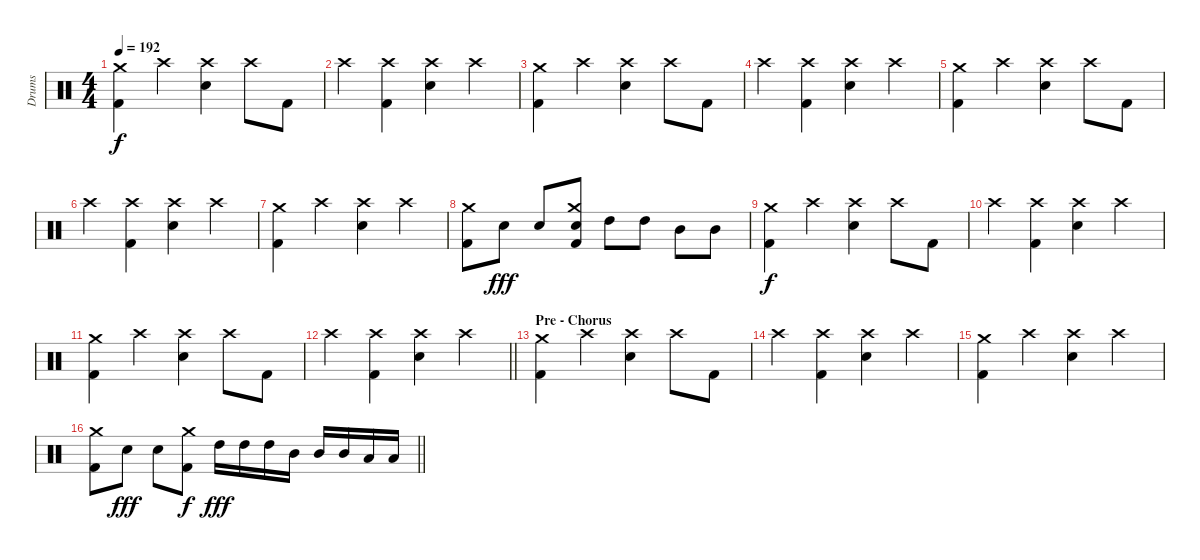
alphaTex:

\track ("Drums" "Drums") {instrument percussion}
\staff {score}
\articulation defaults
\ts (4 4)
\tempo 192
\clef neutral
\ks c
("Kick (hit) 2" "Crash medium (hit)").4{dy f} "Crash high (hit)".4 ("Electric Snare (hit)" "Crash high (hit)").4 "Crash high (hit)".8 "Kick (hit) 2".8 |
"Crash high (hit)".4 ("Kick (hit) 2" "Crash high (hit)").4 ("Electric Snare (hit)" "Crash high (hit)").4 "Crash high (hit)".4 |
("Kick (hit) 2" "Crash medium (hit)").4 "Crash high (hit)".4 ("Electric Snare (hit)" "Crash high (hit)").4 "Crash high (hit)".8 "Kick (hit) 2".8 |
"Crash high (hit)".4 ("Kick (hit) 2" "Crash high (hit)").4 ("Electric Snare (hit)" "Crash high (hit)").4 "Crash high (hit)".4 |
("Kick (hit) 2" "Crash medium (hit)").4 "Crash high (hit)".4 ("Electric Snare (hit)" "Crash high (hit)").4 "Crash high (hit)".8 "Kick (hit) 2".8 |
"Crash high (hit)".4 ("Kick (hit) 2" "Crash high (hit)").4 ("Electric Snare (hit)" "Crash high (hit)").4 "Crash high (hit)".4 |
("Kick (hit) 2" "Crash medium (hit)").4 "Crash high (hit)".4 ("Electric Snare (hit)" "Crash high (hit)").4 "Crash high (hit)".4 |
("Kick (hit) 2" "Crash medium (hit)").8 "Electric Snare (hit)".8{dy fff} "Electric Snare (hit)".8 ("Kick (hit) 2" "Electric Snare (hit)" "Crash medium (hit)").8 "High Tom (hit)".8 "High Tom (hit)".8 "Mid Tom (hit)".8 "Mid Tom (hit)".8 |
("Kick (hit) 2" "Crash medium (hit)").4{dy f} "Crash high (hit)".4 ("Electric Snare (hit)" "Crash high (hit)").4 "Crash high (hit)".8 "Kick (hit) 2".8 |
"Crash high (hit)".4 ("Kick (hit) 2" "Crash high (hit)").4 ("Electric Snare (hit)" "Crash high (hit)").4 "Crash high (hit)".4 |
("Kick (hit) 2" "Crash medium (hit)").4 "Crash high (hit)".4 ("Electric Snare (hit)" "Crash high (hit)").4 "Crash high (hit)".8 "Kick (hit) 2".8 |
\barLineRight lightlight "Crash high (hit)".4
("Kick (hit) 2" "Crash high (hit)").4 ("Electric Snare (hit)" "Crash high (hit)").4 "Crash high (hit)".4 |
\section ("" "Pre - Chorus")
("Kick (hit) 2" "Crash medium (hit)").4 "Crash high (hit)".4 ("Electric Snare (hit)" "Crash high (hit)").4 "Crash high (hit)".8 "Kick (hit) 2".8 |
"Crash high (hit)".4 ("Kick (hit) 2" "Crash high (hit)").4 ("Electric Snare (hit)" "Crash high (hit)").4 "Crash high (hit)".4 |
("Kick (hit) 2" "Crash medium (hit)").4 "Crash high (hit)".4 ("Electric Snare (hit)" "Crash high (hit)").4 "Crash high (hit)".4 |
\barLineRight lightlight
("Kick (hit) 2" "Crash medium (hit)").8 "Electric Snare (hit)".8{dy fff} "Electric Snare (hit)".8 ("Kick (hit) 2" "Crash medium (hit)").8{dy f} "High Tom (hit)".16{dy fff} "High Tom (hit)".16 "High Tom (hit)".16 "Mid Tom (hit)".16 "Mid Tom (hit)".16 "Mid Tom (hit)".16 "Low Tom (hit)".16 "Low Tom (hit)".16
